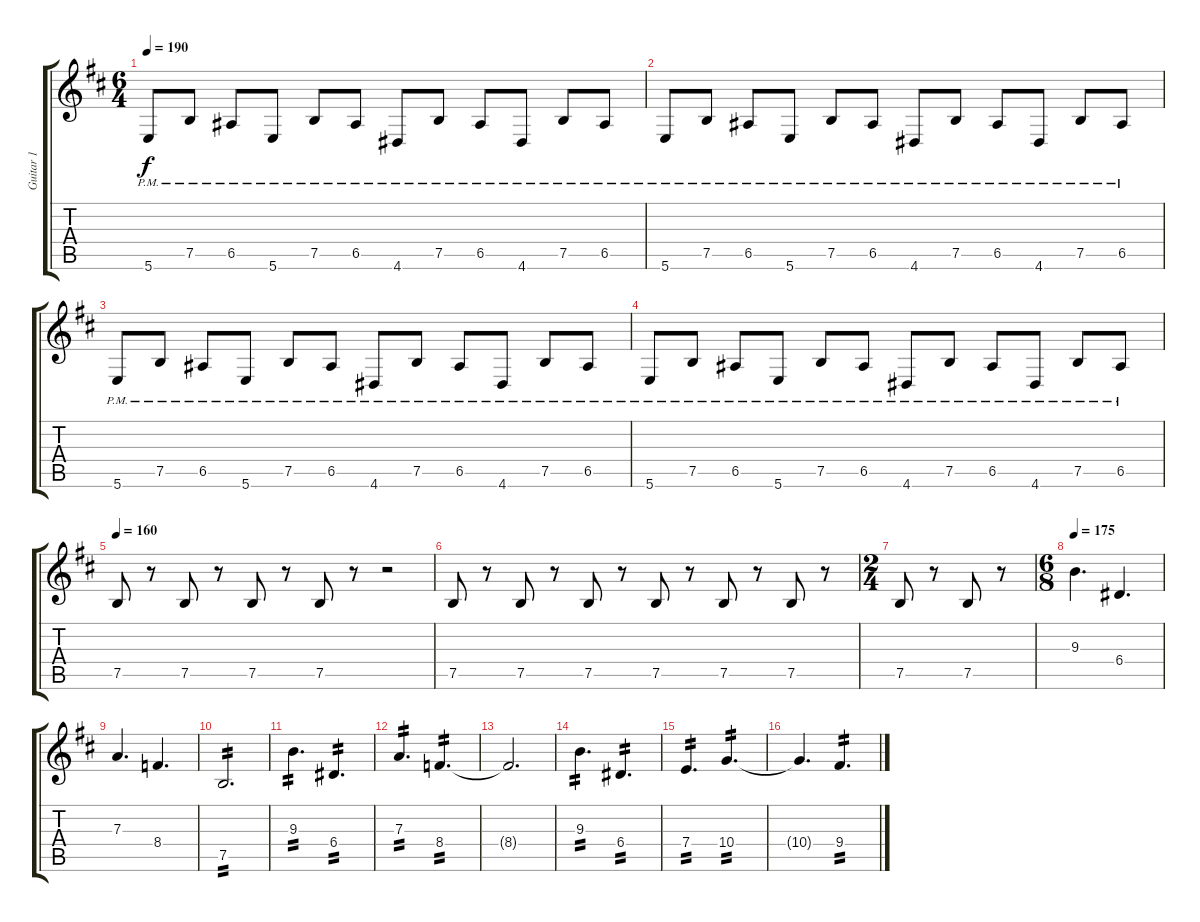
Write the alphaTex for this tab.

\track ("Guitar 1" "Guitar 1") {instrument distortionguitar}
\staff {score tabs}
\tuning (B3 Gb3 D3 A2 E2 B1) {hide}
\ts (6 4)
\tempo 190
\clef g2
\ks bminor
5.6{pm}.8{dy f} 7.5{pm}.8 6.5{pm}.8 5.6{pm}.8 7.5{pm}.8 6.5{pm}.8 4.6{pm}.8 7.5{pm}.8 6.5{pm}.8 4.6{pm}.8 7.5{pm}.8 6.5{pm}.8 |
5.6{pm}.8 7.5{pm}.8 6.5{pm}.8 5.6{pm}.8 7.5{pm}.8 6.5{pm}.8 4.6{pm}.8 7.5{pm}.8 6.5{pm}.8 4.6{pm}.8 7.5{pm}.8 6.5{pm}.8 |
5.6{pm}.8 7.5{pm}.8 6.5{pm}.8 5.6{pm}.8 7.5{pm}.8 6.5{pm}.8 4.6{pm}.8 7.5{pm}.8 6.5{pm}.8 4.6{pm}.8 7.5{pm}.8 6.5{pm}.8 |
5.6{pm}.8 7.5{pm}.8 6.5{pm}.8 5.6{pm}.8 7.5{pm}.8 6.5{pm}.8 4.6{pm}.8 7.5{pm}.8 6.5{pm}.8 4.6{pm}.8 7.5{pm}.8 6.5{pm}.8 |
\tempo 160
7.5.8 r.8 7.5.8 r.8 7.5.8 r.8 7.5.8 r.8 r.2 |
7.5.8 r.8 7.5.8 r.8 7.5.8 r.8 7.5.8 r.8 7.5.8 r.8 7.5.8 r.8 |
\ts (2 4)
7.5.8 r.8 7.5.8 r.8 |
\ts (6 8)
\tempo 175
9.3.4{d} 6.4.4{d} |
7.3.4{d} 8.4.4{d} |
7.5.2{d tp 2} |
9.3.4{d tp 2} 6.4.4{d tp 2} |
7.3.4{d tp 2} 8.4.4{d tp 2} |
8.4{t}.2{d} |
9.3.4{d tp 2} 6.4.4{d tp 2} |
7.4.4{d tp 2} 10.4.4{d tp 2} |
10.4{t}.4{d} 9.4.4{d tp 2}
